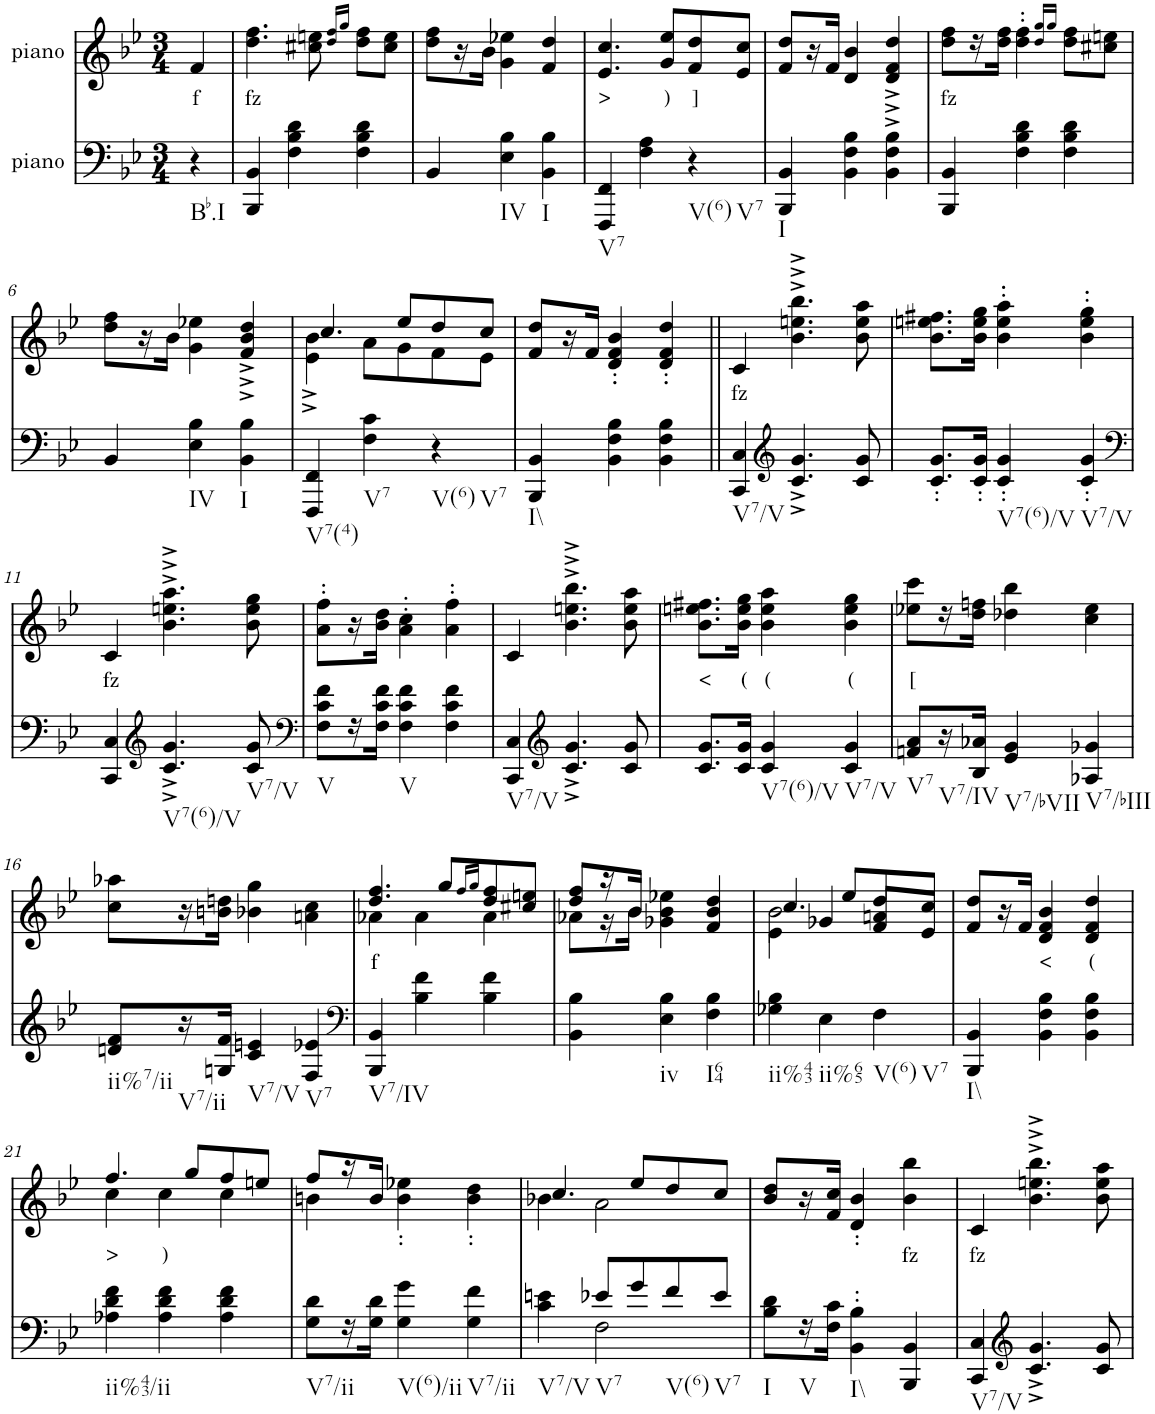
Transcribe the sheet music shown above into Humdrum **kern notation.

**kern	**kern	**text
*part2	*part1	*part1
*staff2	*staff1	*staff1
*I"piano	*I"piano	*
*I'Pno	*I'Pno	*
*clefF4	*clefG2	*
*k[b-e-]	*k[b-e-]	*
*B-:	*B-:	*
*M3/4	*M3/4	*
=	=	=
!LO:TX:b:t=Bb.I	!	!
!	!	!LO:LY:b
4r	4f/	f
=1	=1	=1
!	!	!LO:LY:b
4BBB-/ 4BB-/	4.dd\ 4.ff\	fz
4F\ 4B-\ 4d\	.	.
.	8cc#X\ 8een\	.
.	16qdd/ 16qff/LL	.
.	16qgg/JJ	.
4F\ 4B-\ 4d\	8dd\ 8ff\L	.
.	8cc#\ 8ee\J	.
=2	=2	=2
4BB-/	8dd\ 8ff\L	.
.	16r	.
.	16b-\JJ	.
!LO:TX:b:t=IV	!	!
4E-\ 4B-\	4g\ 4ee-X\	.
!LO:TX:b:t=I	!	!
4BB-\ 4B-\	4f/ 4dd/	.
=3	=3	=3
!LO:TX:b:t=V7	!	!
!	!	!LO:LY:b
4FFF/ 4FF/	4.e-/ 4.cc/	>
4F\ 4A\	.	.
!	!	!LO:LY:b
.	8g/ 8ee-/L	)
!LO:TX:b:t=V(6)	!	!
!LO:TX:b:t=V7	!	!
!	!	!LO:LY:b
4r	8f/ 8dd/	]
.	8e-/ 8cc/J	.
=4	=4	=4
!LO:TX:b:t=I	!	!
4BBB-/ 4BB-/	8f/ 8dd/L	.
.	16r	.
.	16f/JJ	.
4BB-\ 4F\ 4B-\	4d/ 4b-/	.
4BB-\^ 4F\^ 4B-\^	4d/ 4f/ 4dd/	.
=5	=5	=5
!	!	!LO:LY:b
4BBB-/ 4BB-/	8dd\ 8ff\L	fz
.	16r	.
.	16dd\ 16ff\JJ	.
4F\ 4B-\ 4d\	4dd\' 4ff\'	.
.	16qdd/ 16qgg/LL	.
.	16qgg/JJ	.
4F\ 4B-\ 4d\	8dd\ 8ff\L	.
.	8cc#X\ 8een\J	.
!!LO:LB:g=z
=6	=6	=6
4BB-/	8dd\ 8ff\L	.
.	16r	.
.	16b-\JJ	.
!LO:TX:b:t=IV	!	!
4E-\ 4B-\	4g\ 4ee-X\	.
!LO:TX:b:t=I	!	!
4BB-\ 4B-\	4f/^ 4b-/^ 4dd/^	.
=7	=7	=7
*	*^	*
!LO:TX:b:t=V7(4)	!	!	!
4FFF/ 4FF/	4.cc/	4e-\^ 4b-\^	.
!LO:TX:b:t=V7	!	!	!
4F\ 4c\	.	8a\L	.
.	8ee-/L	8g\	.
!LO:TX:b:t=V(6)	!	!	!
!LO:TX:b:t=V7	!	!	!
4r	8dd/	8f\	.
.	8cc/J	8e-\J	.
=8	=8	=8	=8
!LO:TX:b:t=I\\	!	!	!
*	*v	*v	*
4BBB-/ 4BB-/	8f/ 8dd/L	.
.	16r	.
.	16f/JJ	.
4BB-\ 4F\ 4B-\	4d/' 4f/' 4b-/'	.
4BB-\ 4F\ 4B-\	4d/' 4f/' 4dd/'	.
=9||	=9||	=9||
!LO:TX:b:t=V7/V	!	!
!	!	!LO:LY:b
4CC/ 4C/	4c/	fz
*clefG2	*	*
4.c/^ 4.g/^	4.b-\^ 4.een\^ 4.bb-\^	.
8c/ 8g/	8b-\ 8ee\ 8aa\	.
=10	=10	=10
8.c/' 8.g/'L	8.b-\ 8.een\ 8.ff#X\L	.
16c/' 16g/'Jk	16b-\ 16ee\ 16gg\Jk	.
!LO:TX:b:t=V7(6)/V	!	!
4c/' 4g/'	4b-\' 4ee\' 4aa\'	.
!LO:TX:b:t=V7/V	!	!
4c/' 4g/'	4b-\' 4ee\' 4gg\'	.
!!LO:LB:g=z
=11	=11	=11
*clefF4	*	*
!	!	!LO:LY:b
4CC/ 4C/	4c/	fz
*clefG2	*	*
!LO:TX:b:t=V7(6)/V	!	!
4.c/^ 4.g/^	4.b-\^ 4.een\^ 4.aa\^	.
!LO:TX:b:t=V7/V	!	!
8c/ 8g/	8b-\ 8ee\ 8gg\	.
=12	=12	=12
*clefF4	*	*
!LO:TX:b:t=V	!	!
8F\ 8c\ 8f\L	8a\' 8ff\'L	.
16r	16r	.
16F\ 16c\ 16f\JJ	16b-\ 16dd\JJ	.
!LO:TX:b:t=V	!	!
4F\ 4c\ 4f\	4a\' 4cc\'	.
4F\ 4c\ 4f\	4a\' 4ff\'	.
=13	=13	=13
!LO:TX:b:t=V7/V	!	!
4CC/ 4C/	4c/	.
*clefG2	*	*
4.c/^ 4.g/^	4.b-\^ 4.een\^ 4.bb-\^	.
8c/ 8g/	8b-\ 8ee\ 8aa\	.
=14	=14	=14
!	!	!LO:LY:b
8.c/ 8.g/L	8.b-\ 8.een\ 8.ff#X\L	<
!	!	!LO:LY:b
16c/ 16g/Jk	16b-\ 16ee\ 16gg\Jk	(
!LO:TX:b:t=V7(6)/V	!	!
!	!	!LO:LY:b
4c/ 4g/	4b-\ 4ee\ 4aa\	(
!LO:TX:b:t=V7/V	!	!
!	!	!LO:LY:b
4c/ 4g/	4b-\ 4ee\ 4gg\	(
=15	=15	=15
!LO:TX:b:t=V7	!	!
!	!	!LO:LY:b
8fn/ 8a/L	8ee-X\ 8ccc\L	[
!LO:TX:b:t=V7/IV	!	!
16r	16r	.
16B-/ 16a-X/JJ	16dd\ 16ffn\JJ	.
!LO:TX:b:t=V7/bVII	!	!
4e-/ 4g/	4dd-X\ 4bb-\	.
!LO:TX:b:t=V7/bIII	!	!
4A-X/ 4g-X/	4cc\ 4ee-\	.
!!LO:LB:g=z
=16	=16	=16
!LO:TX:b:t=ii%7/ii	!	!
8dn/ 8f/L	8cc\ 8aa-X\L	.
!LO:TX:b:t=V7/ii	!	!
16r	16r	.
16Gn/ 16f/JJ	16bn\ 16ddn\JJ	.
!LO:TX:b:t=V7/V	!	!
4c/ 4en/	4b-X\ 4gg\	.
!LO:TX:b:t=V7	!	!
4F/ 4e-X/	4an\ 4cc\	.
=17	=17	=17
*clefF4	*	*
*	*^	*
!LO:TX:b:t=V7/IV	!	!	!
!	!	!	!LO:LY:b
4BBB-/ 4BB-/	4.dd/ 4.ff/	4a-X\	f
4B-\ 4f\	.	4a-\	.
.	8gg/L	.	.
.	16qff/LL	.	.
.	16qgg/JJ	.	.
4B-\ 4f\	8dd/ 8ff/	4a-\	.
.	8cc#X/ 8een/J	.	.
=18	=18	=18	=18
4BB-\ 4B-\	8dd/ 8ff/L	8a-X\L	.
.	16r	16r	.
.	16b-/JJ	16b-\JJ	.
!LO:TX:b:t=iv	!	!	!
4E-\ 4B-\	4ryy	4g-X\ 4b-\ 4ee-X\	.
!LO:TX:b:t=I64	!	!	!
4F\ 4B-\	4f/ 4b-/ 4dd/	4ryy	.
=19	=19	=19	=19
*	*	*^	*
!LO:TX:b:t=ii%43	!	!	!	!
4G-X\ 4B-\	4.cc/	2b-\	4e-\	.
!LO:TX:b:t=ii%65	!	!	!	!
4E-\	.	.	4g-X/	.
.	8ee-/L	.	.	.
!LO:TX:b:t=V(6)	!	!	!	!
!LO:TX:b:t=V7	!	!	!	!
4F\	8dd/	4ryy	8f/ 8an/L	.
.	8cc/J	.	8e-/J	.
=20	=20	=20	=20	=20
!LO:TX:b:t=I\\	!	!	!	!
*	*v	*v	*v	*
4BBB-/ 4BB-/	8f/ 8dd/L	.
.	16r	.
.	16f/JJ	.
!	!	!LO:LY:b
4BB-\ 4F\ 4B-\	4d/ 4f/ 4b-/	<
!	!	!LO:LY:b
4BB-\ 4F\ 4B-\	4d/ 4f/ 4dd/	(
!!LO:LB:g=z
=21	=21	=21
*	*^	*
!LO:TX:b:t=ii%43/ii	!	!	!
!	!	!	!LO:LY:b
4A-X\ 4d\ 4f\	4.ff/	4cc\	>
!	!	!	!LO:LY:b
4A-\ 4d\ 4f\	.	4cc\	)
.	8gg/L	.	.
4A-\ 4d\ 4f\	8ff/	4cc\	.
.	8een/J	.	.
=22	=22	=22	=22
!LO:TX:b:t=V7/ii	!	!	!
8G\ 8d\L	8ff/L	4bn\	.
16r	16r	.	.
16G\ 16d\JJ	16b/JJ	.	.
!LO:TX:b:t=V(6)/ii	!	!	!
4G\ 4g\	2ryy	4b\' 4ee-X\'	.
!LO:TX:b:t=V7/ii	!	!	!
4G\ 4f\	.	4b\' 4dd\'	.
=23	=23	=23	=23
*^	*	*	*
!LO:TX:b:t=V7/V	!	!	!	!
4ryy	4c\ 4en\	4.cc/	4b-X\	.
!LO:TX:b:t=V7	!	!	!	!
8e-X/L	2F\	.	2a\	.
8g/	.	8ee-/L	.	.
!LO:TX:b:t=V(6)	!	!	!	!
8f/	.	8dd/	.	.
!LO:TX:b:t=V7	!	!	!	!
8e-/J	.	8cc/J	.	.
*v	*v	*	*	*
*	*v	*v	*
=24	=24	=24
!LO:TX:b:t=I	!	!
8B-\ 8d\L	8b-/ 8dd/L	.
!LO:TX:b:t=V	!	!
16r	16r	.
16F\ 16c\JJ	16f/ 16cc/JJ	.
!LO:TX:b:t=I\\	!	!
4BB-\' 4B-\'	4d/' 4b-/'	.
!	!	!LO:LY:b
4BBB-/ 4BB-/	4b-\ 4bb-\	fz
=25	=25	=25
!LO:TX:b:t=V7/V	!	!
!	!	!LO:LY:b
4CC/ 4C/	4c/	fz
*clefG2	*	*
4.c/^ 4.g/^	4.b-\^ 4.een\^ 4.bb-\^	.
8c/ 8g/	8b-\ 8ee\ 8aa\	.
=	=	=
*-	*-	*-
